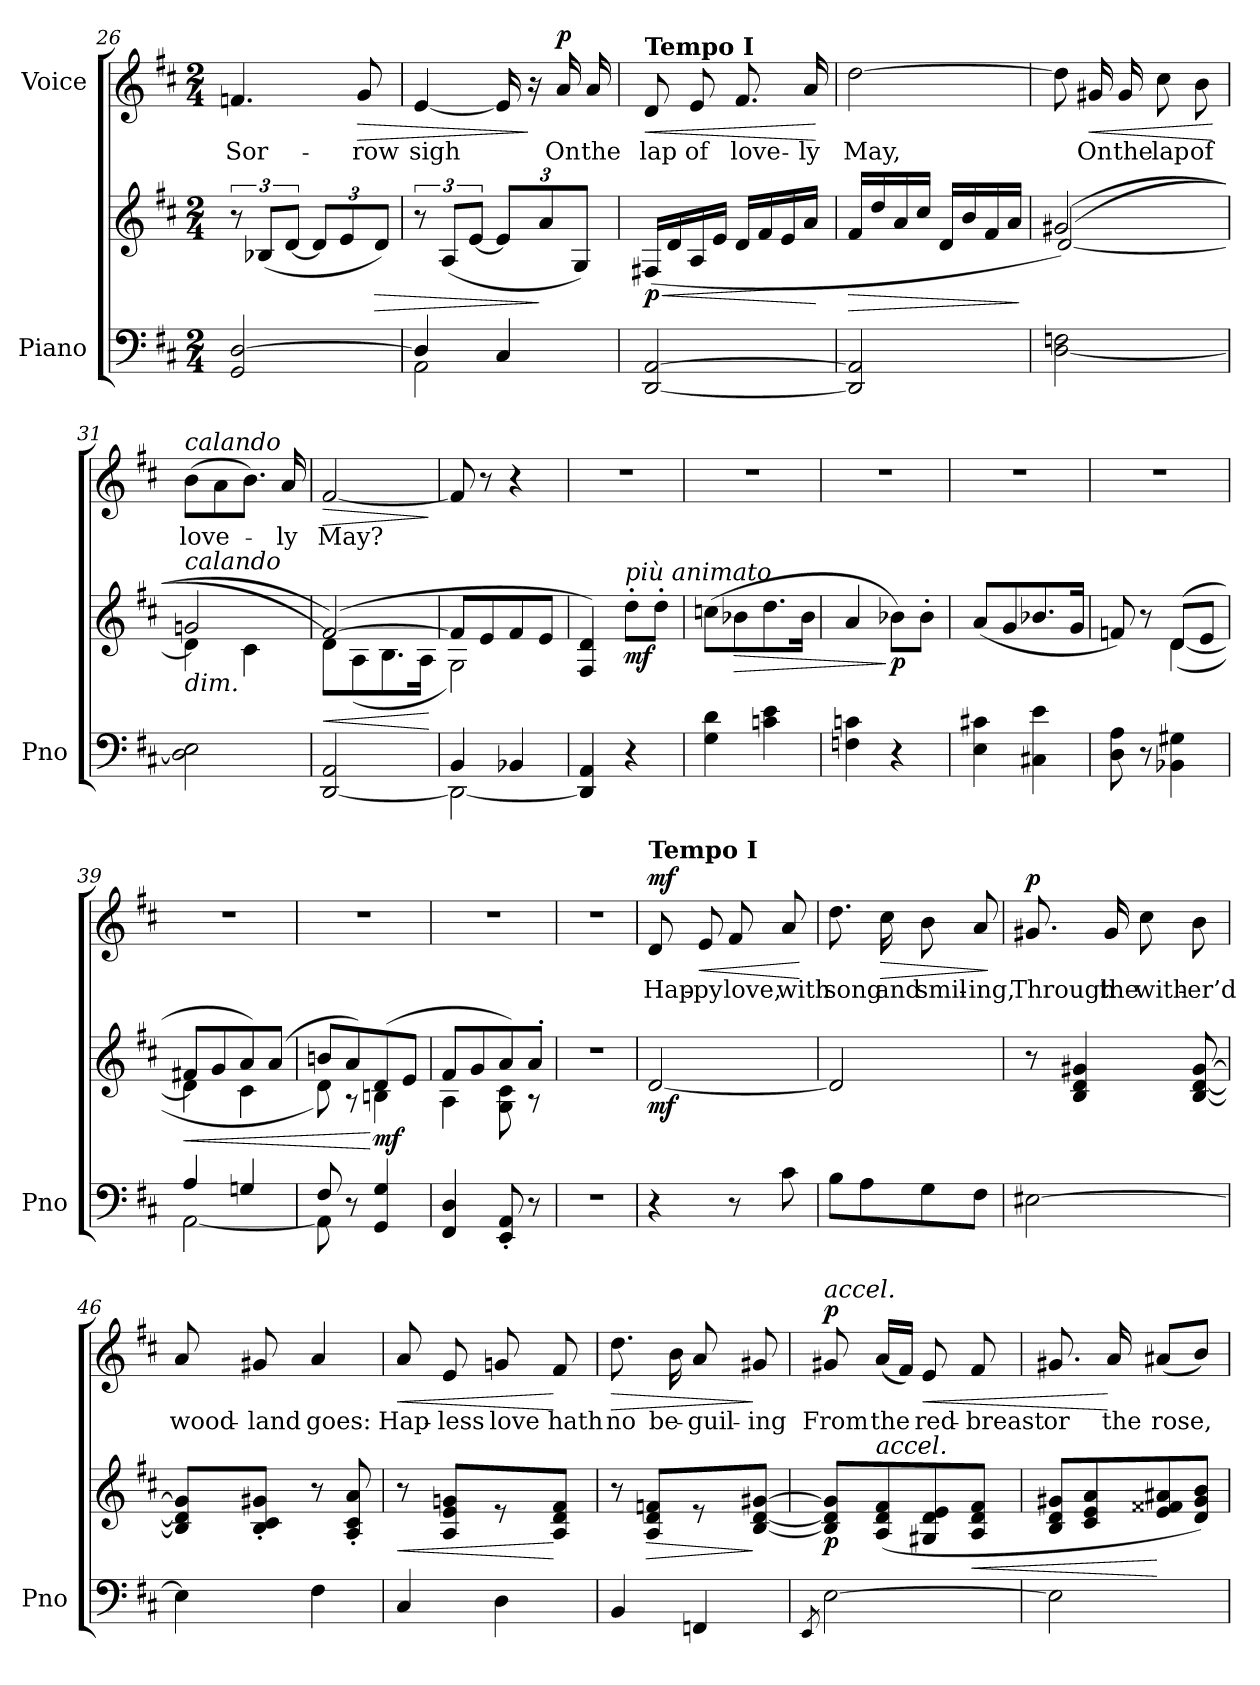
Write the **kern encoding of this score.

**kern	**kern	**dynam	**kern	**text	**dynam
*part2	*part2	*part2	*part1	*part1	*part1
*staff3	*staff2	*staff2/3	*staff1	*staff1	*staff1
*I"Piano	*	*	*I"Voice	*	*
*I'Pno	*	*	*	*	*
*clefF4	*clefG2	*	*clefG2	*	*
*k[f#c#]	*k[f#c#]	*	*k[f#c#]	*	*
*M2/4	*M2/4	*	*M2/4	*	*
=26	=26	=26	=26	=26	=26
2GG/ [2D/	12r	.	4.fn/	Sor-	.
.	(12B-X/L	.	.	.	.
.	[12d/J	.	.	.	.
*	*Xbrackettup	*	*	*	*
.	12d/L]	.	.	.	.
.	12e/	.	.	.	.
!	!	!	!	!	!LO:HP:b
.	.	.	8g/	-row	>
!	!	!LO:HP:b	!	!	!
.	12d/J)	>	.	.	.
=27	=27	=27	=27	=27	=27
*^	*	*	*	*	*
*	*	*brackettup	*	*	*	*
4D/]	2AA\	12r	.	[4e/	sigh	.
.	.	(12A/L	.	.	.	.
.	.	[12e/J	.	.	.	.
*	*	*Xbrackettup	*	*	*	*
4C#/	.	12e/L]	.	16e/]	.	.
.	.	.	.	16r	.	]
.	.	12a/	]	.	.	.
!	!	!	!	!	!	!LO:DY:a
.	.	.	.	16a/	On	p
.	.	12G/J)	.	.	.	.
.	.	.	.	16a/	the	.
*v	*v	*	*	*	*	*
=28	=28	=28	=28	=28	=28
!	!	!	!LO:TX:a:B:t=Tempo I	!	!
!	!	!LO:HP:b	!	!	!LO:HP:b
!	!	!LO:DY:n=1:b	!	!	!
[2DD/ [2AA/	(<16F#X/LL	< p	8d/	lap	<
.	16d/	.	.	.	.
.	16A/	.	8e/	of	.
.	16e/JJ	.	.	.	.
.	16d/LL	.	8.f#/	love-	.
.	16f#/	.	.	.	.
.	16e/	.	.	.	.
.	16a/JJ	.	16a/	-ly	.
.	.	[	.	.	[
=29	=29	=29	=29	=29	=29
!	!	!LO:HP:b	!	!	!
2DD/] 2AA/]	16f#/LL	>	[2dd\	May,	.
.	16dd/	.	.	.	.
.	16a/	.	.	.	.
.	16cc#/JJ	.	.	.	.
.	16d/LL	.	.	.	.
.	16b/	.	.	.	.
.	16f#/	.	.	.	.
.	16a/JJ	.	.	.	.
.	.	]	.	.	.
=30	=30	=30	=30	=30	=30
*	*^	*	*	*	*
[2D\ 2Fn\	(2g#X/)	(<[<2d/	.	8dd\]	.	.
!	!	!	!	!	!	!LO:HP:b
.	.	.	.	16g#X/	On	<
.	.	.	.	16g#/	the	.
.	.	.	.	8cc#\	lap	.
.	.	.	.	8b\	of	.
*	*v	*v	*	*	*	*
.	.	.	.	.	[
=31	=31	=31	=31	=31	=31
*	*^	*	*	*	*
!	!	!	!	!LO:TX:i:t=calando	!	!
!	!LO:TX:i:t=calando	!	!	!	!	!
!	!LO:TX:b:i:t=dim.	!	!	!	!	!
2D\] 2E\	2gn/	4d\]	.	(8b\L	love-	.
.	.	.	.	8a\	.	.
.	.	4c#\	.	8.b\J)	.	.
.	.	.	.	16a/	-ly	.
=32	=32	=32	=32	=32	=32	=32
!	!	!	!LO:HP:b	!	!	!LO:HP:b
[<2DD/ 2AA/	([2f#/)	8d\L)	<	[2f#/	May?	>
.	.	(8A\	.	.	.	.
.	.	8.B\	.	.	.	.
.	.	16A\Jk	.	.	.	.
*	*v	*v	*	*	*	*
.	.	[	.	.	]
=33	=33	=33	=33	=33	=33
*^	*^	*	*	*	*
4BB/	2DD\_	8f#/L]	2G\)	.	8f#/]	.	.
.	.	8e/	.	.	8r	.	.
4BB-X/	.	8f#/	.	.	4r	.	.
.	.	8e/J	.	.	.	.	.
*v	*v	*	*	*	*	*	*
*	*v	*v	*	*	*	*
=34	=34	=34	=34	=34	=34
4DD/] 4AA/	4F#/ 4d/)	.	2r	.	.
!	!LO:TX:i:t=più animato	!	!	!	!
!	!	!LO:DY:b	!	!	!
4r	8dd'\L	mf	.	.	.
.	8dd'\J	.	.	.	.
=35	=35	=35	=35	=35	=35
4G\ 4d\	(8ccn\L	.	2r	.	.
!	!	!LO:HP:b	!	!	!
.	8b-X\	>	.	.	.
4cn\ 4e\	8.dd\	.	.	.	.
.	16b-\Jk	.	.	.	.
=36	=36	=36	=36	=36	=36
4Fn\ 4cn\	4a/	.	2r	.	.
!	!	!LO:DY:n=1:b	!	!	!
4r	8b-X\L)	] p	.	.	.
.	8b-'\J	.	.	.	.
=37	=37	=37	=37	=37	=37
4E\ 4c#X\	(8a/L	.	2r	.	.
.	8g/	.	.	.	.
4C#X\ 4e\	8.b-X/	.	.	.	.
.	16g/Jk	.	.	.	.
=38	=38	=38	=38	=38	=38
*	*^	*	*	*	*
8D\ 8A\	8fn/)	4ryy	.	2r	.	.
8r	8r	.	.	.	.	.
4BB-X\ 4G#X\	(8d/L	([4d\	.	.	.	.
.	8e/J	.	.	.	.	.
=39	=39	=39	=39	=39	=39	=39
*^	*	*	*	*	*	*
!	!	!	!	!LO:HP:b	!	!	!
4A/	[2AA\	8f#X/L	4d\]	<	2r	.	.
.	.	8g/	.	.	.	.	.
4Gn/	.	8a/)	4c#\	.	.	.	.
.	.	(>8a/J	.	.	.	.	.
=40	=40	=40	=40	=40	=40	=40	=40
8F#/	8AA\]	8bn/L	8d\)	.	2r	.	.
8r	4.ryy	8a/)	8r	.	.	.	.
!	!	!	!	!LO:DY:n=1:b	!	!	!
4GG/ 4G/	.	(8d/	4Bn\	[ mf	.	.	.
.	.	8e/J	.	.	.	.	.
*v	*v	*	*	*	*	*	*
=41	=41	=41	=41	=41	=41	=41
4FF#/ 4D/	8f#/L	4A\	.	2r	.	.
.	8g/	.	.	.	.	.
8EE/' 8AA/'	8a/)	8G\ 8c#\	.	.	.	.
8r	8a'/J	8r	.	.	.	.
*	*v	*v	*	*	*	*
=42	=42	=42	=42	=42	=42
2r	2r	.	2r	.	.
=43	=43	=43	=43	=43	=43
!	!	!	!LO:TX:a:B:t=Tempo I	!	!
!	!	!LO:DY:b	!	!	!LO:DY:a
4r	[2d/	mf	8d/	Hap-	mf
!	!	!	!	!	!LO:HP:b
.	.	.	8e/	-py	<
8r	.	.	8f#/	love,	.
8c#\	.	.	8a/	with	.
.	.	.	.	.	[
=44	=44	=44	=44	=44	=44
8B\L	2d/]	.	8.dd\	song	.
8A\	.	.	.	.	.
!	!	!	!	!	!LO:HP:b
.	.	.	16cc#\	and	>
8G\	.	.	8b\	smil-	.
8F#\J	.	.	8a/	-ing,	.
.	.	.	.	.	]
=45	=45	=45	=45	=45	=45
!	!	!	!	!	!LO:DY:a
[2E#X\	8r	.	8.g#X/	Through	p
.	4B/ 4d/ 4g#X/	.	.	.	.
.	.	.	16g#/	the	.
.	.	.	8cc#\	with-	.
.	[8B/ [<8d/ [8g#/	.	8b\	-er’d	.
=46	=46	=46	=46	=46	=46
4E#\]	8B/] 8d/] 8g#/]L	.	8a/	wood-	.
.	8B/' 8c#/' 8g#X/'J	.	8g#X/	-land	.
4F#\	8r	.	4a/	goes:	.
.	8A/' 8c#/' 8a/'	.	.	.	.
=47	=47	=47	=47	=47	=47
!	!	!LO:HP:b	!	!	!LO:HP:b
4C#/	8r	<	8a/	Hap-	<
.	8A/ 8e/ 8gn/L	.	8e/	-less	.
4D\	8r	.	8gn/	love	.
.	8A/ 8d/ 8f#/J	[	8f#/	hath	[
=48	=48	=48	=48	=48	=48
!	!	!	!	!	!LO:HP:b
4BB/	8r	.	8.dd\	no	>
!	!	!LO:HP:b	!	!	!
.	8A/ 8d/ 8fn/L	>	.	.	.
.	.	.	16b\	be-	.
4FFn/	8r	.	8a/	-guil-	.
.	[8B/ [8d/ [8g#X/J	]	8g#X/	-ing	]
=49	=49	=49	=49	=49	=49
8qEE/	.	.	.	.	.
!	!	!	!LO:TX:i:t=accel.	!	!
!	!	!LO:DY:b	!	!	!LO:DY:a
[2E\	8B/] 8d/] 8g#/]L	p	8g#X/	From	p
!	!LO:TX:i:t=accel.	!	!	!	!
.	(<8A/ 8d/ 8f#/	.	(16a/LL	the	.
.	.	.	16f#/JJ)	.	.
!	!	!	!	!	!LO:HP:b
.	8G#X/ 8d/ 8e/	.	8e/	red-	<
!	!	!LO:HP:b	!	!	!
.	8A/ 8d/ 8f#/J	<	8f#/	-breast	.
=50	=50	=50	=50	=50	=50
2E\]	8B/ 8d/ 8g#X/L	.	8.g#X/	or	.
.	8c#/ 8e/ 8a/	.	.	.	.
.	.	.	16a/	the	[
.	8e/ 8f##X/ 8a#X/	[	(8a#X/L	rose,	.
.	8d/ 8g#/ 8b/J)	.	8b/J)	.	.
=	=	=	=	=	=
*-	*-	*-	*-	*-	*-
